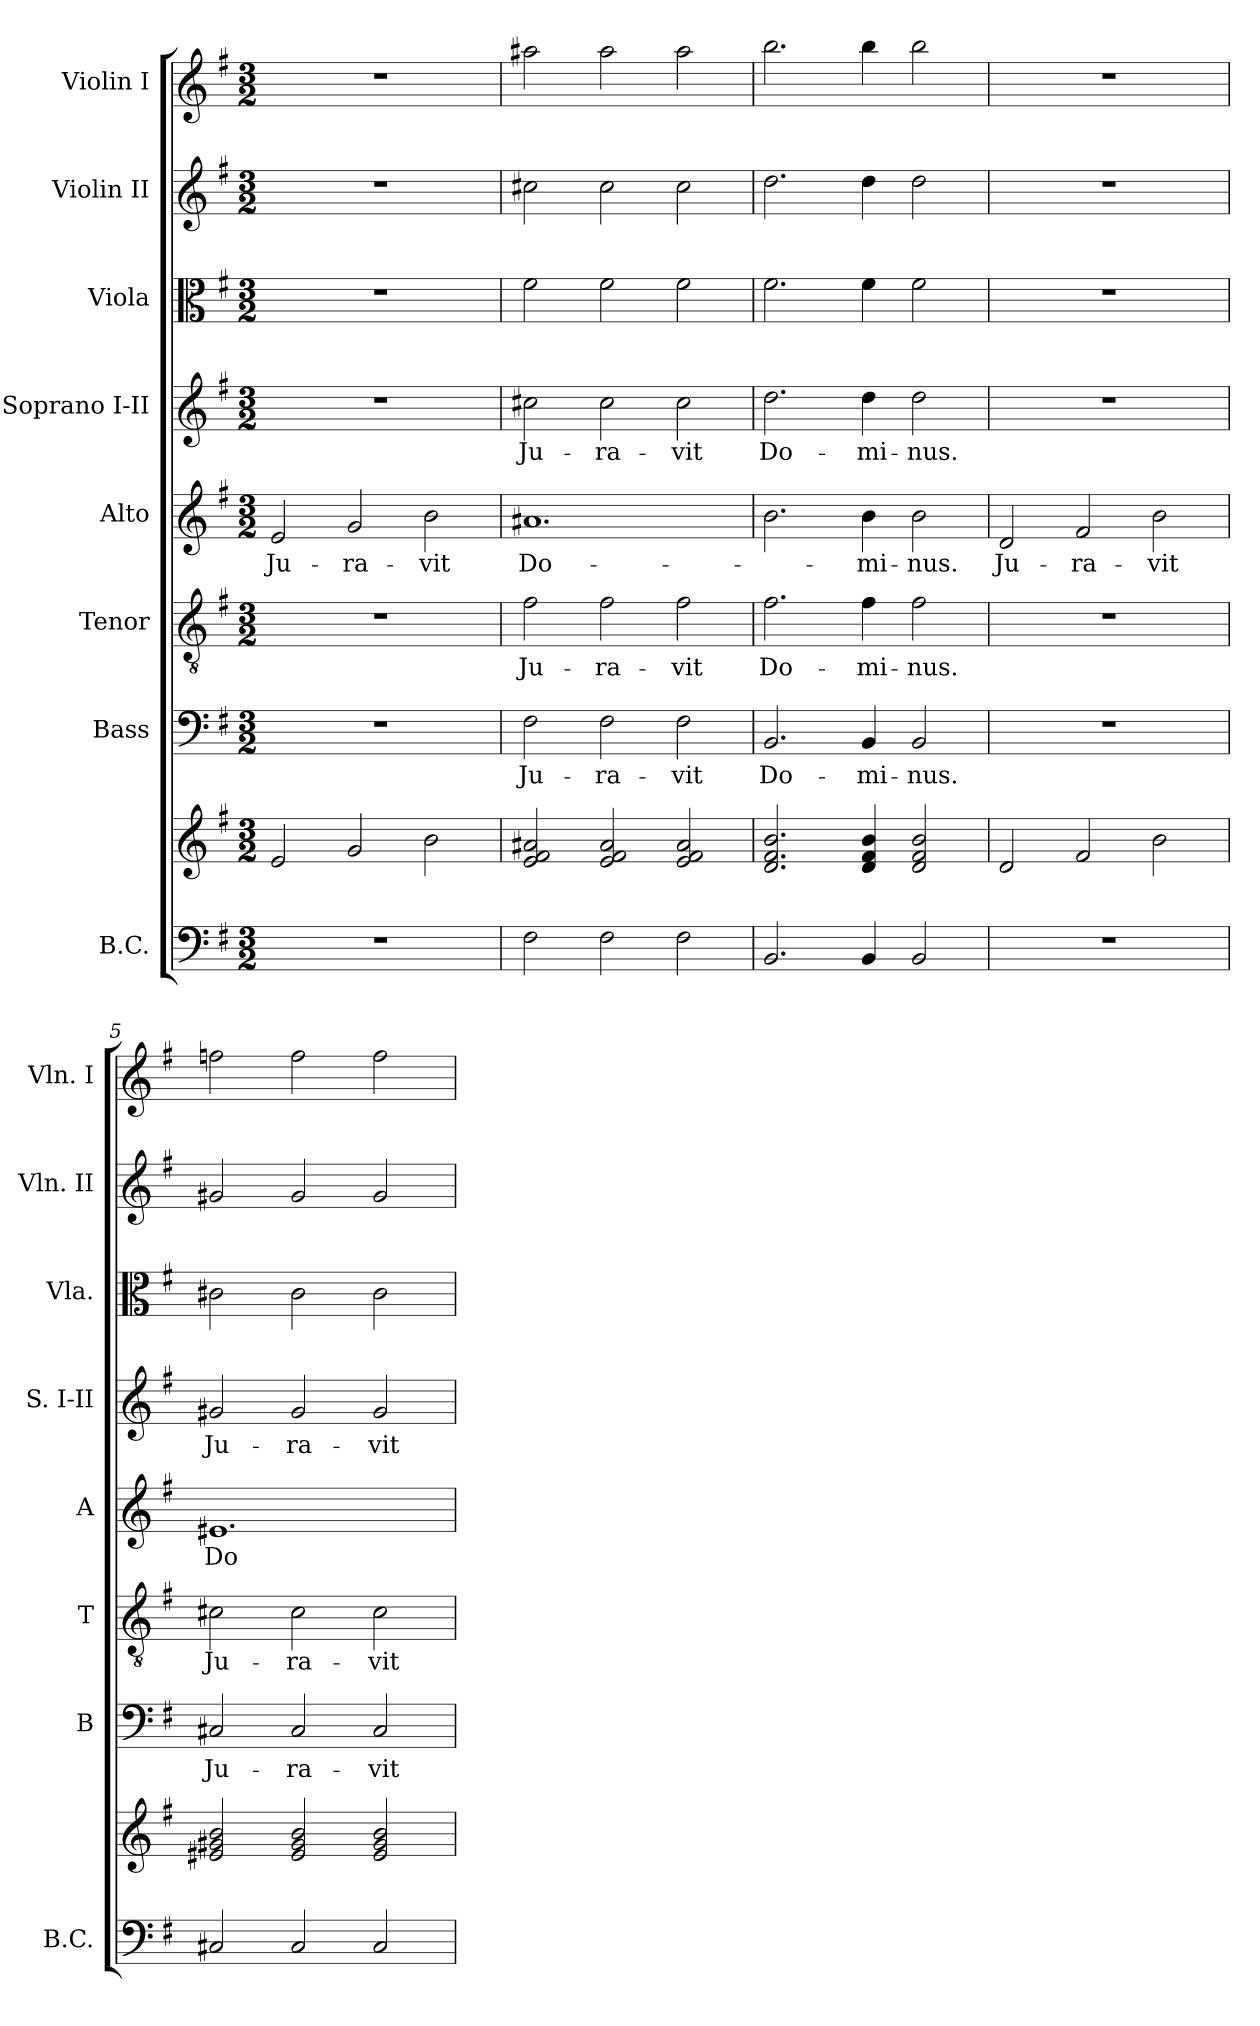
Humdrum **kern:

**kern	**kern	**kern	**text	**kern	**text	**kern	**text	**kern	**text	**kern	**kern	**kern
*part8	*part8	*part7	*part7	*part6	*part6	*part5	*part5	*part4	*part4	*part3	*part2	*part1
*staff9	*staff8	*staff7	*staff7	*staff6	*staff6	*staff5	*staff5	*staff4	*staff4	*staff3	*staff2	*staff1
*I"B.C.	*	*I"Bass	*	*I"Tenor	*	*I"Alto	*	*I"Soprano I-II	*	*I"Viola	*I"Violin II	*I"Violin I
*I'B.C.	*	*I'B	*	*I'T	*	*I'A	*	*I'S. I-II	*	*I'Vla.	*I'Vln. II	*I'Vln. I
*clefF4	*clefG2	*clefF4	*	*clefGv2	*	*clefG2	*	*clefG2	*	*clefC3	*clefG2	*clefG2
*k[f#]	*k[f#]	*k[f#]	*	*k[f#]	*	*k[f#]	*	*k[f#]	*	*k[f#]	*k[f#]	*k[f#]
*e:	*e:	*e:	*	*e:	*	*e:	*	*e:	*	*e:	*e:	*e:
*M3/2	*M3/2	*M3/2	*	*M3/2	*	*M3/2	*	*M3/2	*	*M3/2	*M3/2	*M3/2
=1	=1	=1	=1	=1	=1	=1	=1	=1	=1	=1	=1	=1
!	!	!	!	!	!	!	!LO:LY:b	!	!	!	!	!
1.r	2e/	1.r	.	1.r	.	2e/	Ju-	1.r	.	1.r	1.r	1.r
!	!	!	!	!	!	!	!LO:LY:b	!	!	!	!	!
.	2g/	.	.	.	.	2g/	-ra-	.	.	.	.	.
!	!	!	!	!	!	!	!LO:LY:b	!	!	!	!	!
.	2b\	.	.	.	.	2b\	-vit	.	.	.	.	.
=2	=2	=2	=2	=2	=2	=2	=2	=2	=2	=2	=2	=2
!	!	!	!LO:LY:b	!	!LO:LY:b	!	!LO:LY:b	!	!LO:LY:b	!	!	!
2F#\	2e/ 2f#/ 2a#X/	2F#\	Ju-	2f#\	Ju-	1.a#X	Do-	2cc#X\	Ju-	2f#\	2cc#X\	2aa#X\
!	!	!	!LO:LY:b	!	!LO:LY:b	!	!	!	!LO:LY:b	!	!	!
2F#\	2e/ 2f#/ 2a#/	2F#\	-ra-	2f#\	-ra-	.	.	2cc#\	-ra-	2f#\	2cc#\	2aa#\
!	!	!	!LO:LY:b	!	!LO:LY:b	!	!	!	!LO:LY:b	!	!	!
2F#\	2e/ 2f#/ 2a#/	2F#\	-vit	2f#\	-vit	.	.	2cc#\	-vit	2f#\	2cc#\	2aa#\
=3	=3	=3	=3	=3	=3	=3	=3	=3	=3	=3	=3	=3
!	!	!	!LO:LY:b	!	!LO:LY:b	!	!	!	!LO:LY:b	!	!	!
2.BB/	2.d/ 2.f#/ 2.b/	2.BB/	Do-	2.f#\	Do-	2.b\	.	2.dd\	Do-	2.f#\	2.dd\	2.bb\
!	!	!	!LO:LY:b	!	!LO:LY:b	!	!LO:LY:b	!	!LO:LY:b	!	!	!
4BB/	4d/ 4f#/ 4b/	4BB/	-mi-	4f#\	-mi-	4b\	-mi-	4dd\	-mi-	4f#\	4dd\	4bb\
!	!	!	!LO:LY:b	!	!LO:LY:b	!	!LO:LY:b	!	!LO:LY:b	!	!	!
2BB/	2d/ 2f#/ 2b/	2BB/	-nus.	2f#\	-nus.	2b\	-nus.	2dd\	-nus.	2f#\	2dd\	2bb\
=4	=4	=4	=4	=4	=4	=4	=4	=4	=4	=4	=4	=4
!	!	!	!	!	!	!	!LO:LY:b	!	!	!	!	!
1.r	2d/	1.r	.	1.r	.	2d/	Ju-	1.r	.	1.r	1.r	1.r
!	!	!	!	!	!	!	!LO:LY:b	!	!	!	!	!
.	2f#/	.	.	.	.	2f#/	-ra-	.	.	.	.	.
!	!	!	!	!	!	!	!LO:LY:b	!	!	!	!	!
.	2b\	.	.	.	.	2b\	-vit	.	.	.	.	.
!!LO:PB:g=z
=5	=5	=5	=5	=5	=5	=5	=5	=5	=5	=5	=5	=5
!	!	!	!LO:LY:b	!	!LO:LY:b	!	!LO:LY:b	!	!LO:LY:b	!	!	!
2C#X/	2e#X/ 2g#X/ 2b/	2C#X/	Ju-	2c#X\	Ju-	1.e#X	Do-	2g#X/	Ju-	2c#X\	2g#X/	2ffn\
!	!	!	!LO:LY:b	!	!LO:LY:b	!	!	!	!LO:LY:b	!	!	!
2C#/	2e#/ 2g#/ 2b/	2C#/	-ra-	2c#\	-ra-	.	.	2g#/	-ra-	2c#\	2g#/	2ff\
!	!	!	!LO:LY:b	!	!LO:LY:b	!	!	!	!LO:LY:b	!	!	!
2C#/	2e#/ 2g#/ 2b/	2C#/	-vit	2c#\	-vit	.	.	2g#/	-vit	2c#\	2g#/	2ff\
=	=	=	=	=	=	=	=	=	=	=	=	=
*-	*-	*-	*-	*-	*-	*-	*-	*-	*-	*-	*-	*-
